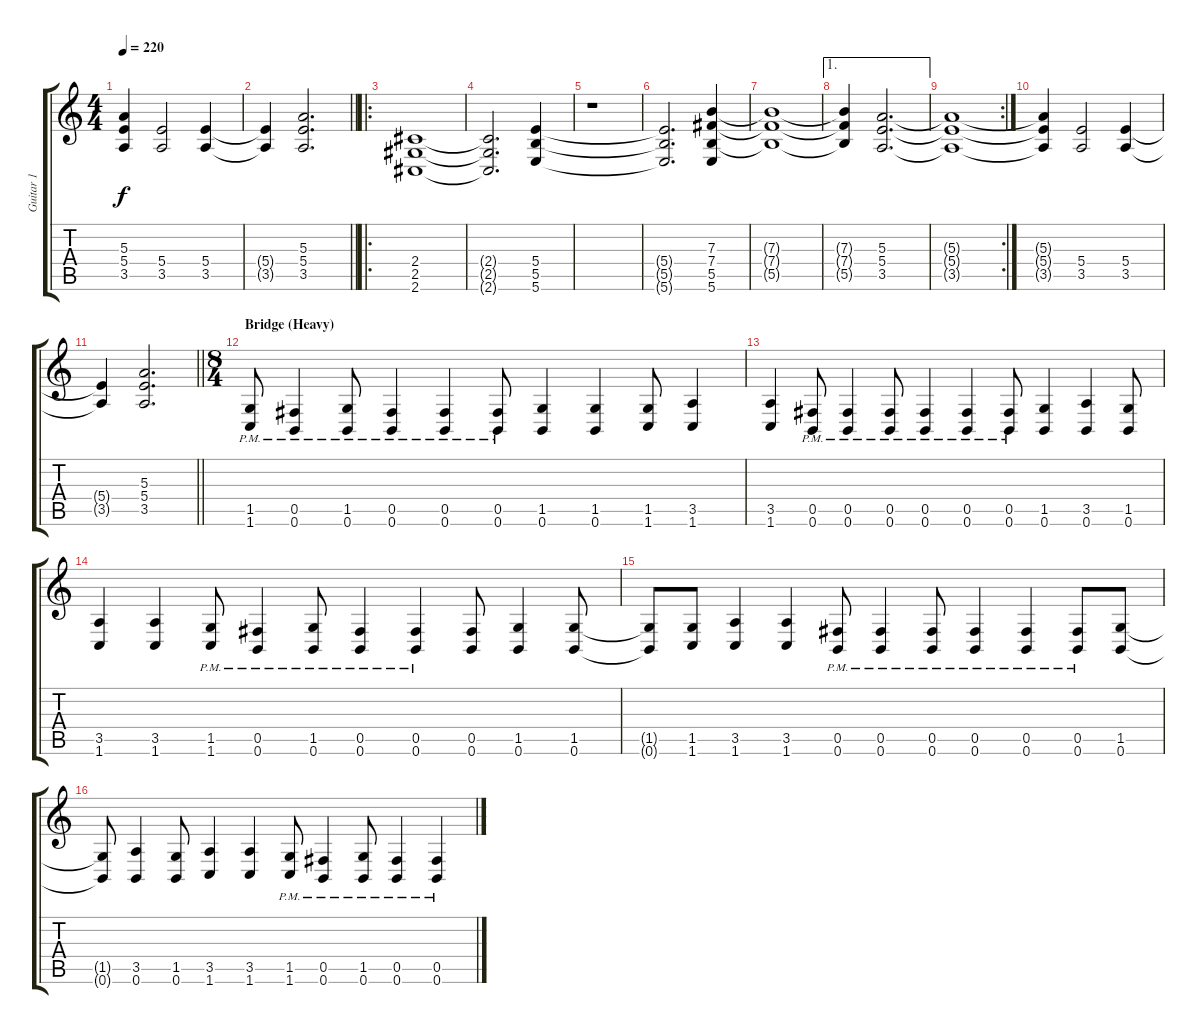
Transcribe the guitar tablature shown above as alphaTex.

\track ("Guitar 1" "Guitar 1") {instrument distortionguitar}
\staff {score tabs}
\tuning (Db4 Ab3 E3 B2 Gb2 B1) {hide}
\ts (4 4)
\tempo 220
\clef g2
\ks c
(5.3{t} 5.4{t} 3.5{t}).4{dy f} (5.4 3.5).2 (5.4 3.5).4 |
\barLineRight lightlight
(5.4{t} 3.5{t}).4 (5.3 5.4 3.5).2{d} |
\ro
(2.4 2.5 2.6).1 |
(2.4{t} 2.5{t} 2.6{t}).2{d} (5.4 5.5 5.6).4 |
r.1 |
(5.4{t} 5.5{t} 5.6{t}).2{d} (7.3 7.4 5.5 5.6).4 |
(7.3{t} 7.4{t} 5.5{t}).1 |
\ae 1
(7.3{t} 7.4{t} 5.5{t}).4 (5.3 5.4 3.5).2{d} |
\rc 2
(5.3{t} 5.4{t} 3.5{t}).1 |
(5.3{t} 5.4{t} 3.5{t}).4 (5.4 3.5).2 (5.4 3.5).4 |
\barLineRight lightlight
(5.4{t} 3.5{t}).4 (5.3 5.4 3.5).2{d} |
\ts (8 4)
\section ("" "Bridge (Heavy)")
(1.5{pm} 1.6).8{volume 13 balance 3} (0.5{pm} 0.6).4 (1.5{pm} 0.6).8 (0.5{pm} 0.6).4 (0.5{pm} 0.6).4 (0.5{pm} 0.6).8 (1.5 0.6).4 (1.5 0.6).4 (1.5 1.6).8 (3.5 1.6).4 |
(3.5 1.6).4 (0.5{pm} 0.6).8 (0.5{pm} 0.6).4 (0.5{pm} 0.6).8 (0.5{pm} 0.6).4 (0.5{pm} 0.6).4 (0.5{pm} 0.6).8 (1.5 0.6).4 (3.5 0.6).4 (1.5 0.6).8 |
(3.5 1.6).4 (3.5 1.6).4 (1.5{pm} 1.6).8 (0.5{pm} 0.6).4 (1.5{pm} 0.6).8 (0.5{pm} 0.6).4 (0.5{pm} 0.6).4 (0.5 0.6).8 (1.5 0.6).4 (1.5 0.6).8 |
(1.5{t} 0.6{t}).8 (1.5 1.6).8 (3.5 1.6).4 (3.5 1.6).4 (0.5{pm} 0.6).8 (0.5{pm} 0.6).4 (0.5{pm} 0.6).8 (0.5{pm} 0.6).4 (0.5{pm} 0.6).4 (0.5{pm} 0.6).8 (1.5 0.6).8 |
(1.5{t} 0.6{t}).8 (3.5 0.6).4 (1.5 0.6).8 (3.5 1.6).4 (3.5 1.6).4 (1.5{pm} 1.6).8 (0.5{pm} 0.6).4 (1.5{pm} 0.6).8 (0.5{pm} 0.6).4 (0.5{pm} 0.6).4
